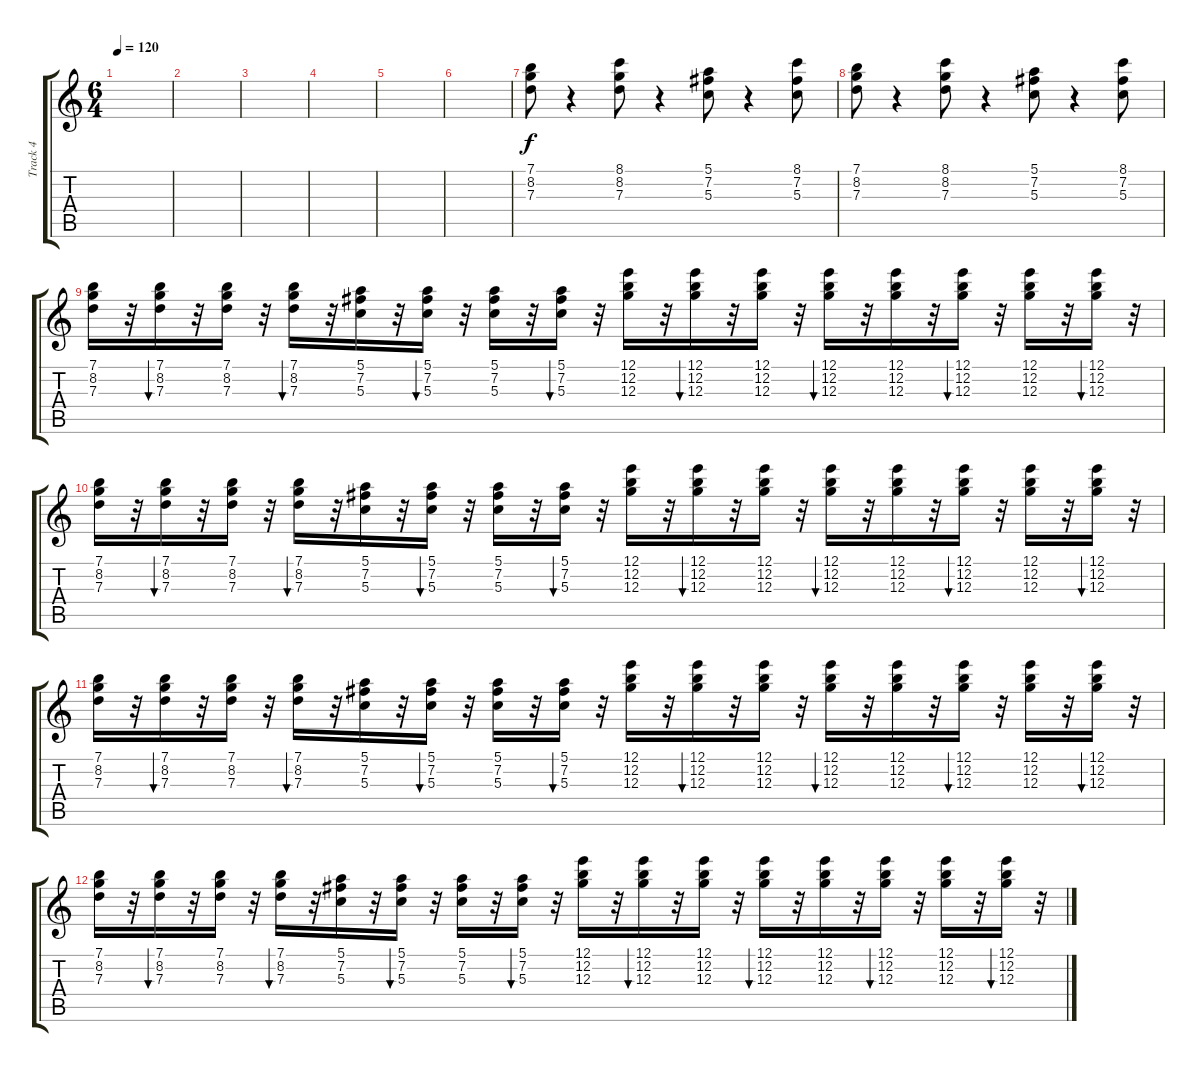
\track ("Track 4" "Track 4") {instrument electricguitarjazz}
\staff {score tabs}
\tuning (E4 B3 G3 D3 A2 E2) {hide}
\ts (6 4)
\tempo 120
\clef g2
\ks c
|
|
|
|
|
|
(7.1 8.2 7.3).8 r.4 (8.1 8.2 7.3).8 r.4 (5.1 7.2 5.3).8 r.4 (8.1 7.2 5.3).8 |
(7.1 8.2 7.3).8 r.4 (8.1 8.2 7.3).8 r.4 (5.1 7.2 5.3).8 r.4 (8.1 7.2 5.3).8 |
(7.1 8.2 7.3).16 r.32 (7.1 8.2 7.3).16{bu 60} r.32 (7.1 8.2 7.3).16 r.32 (7.1 8.2 7.3).16{bu 60} r.32 (5.1 7.2 5.3).16 r.32 (5.1 7.2 5.3).16{bu 60} r.32 (5.1 7.2 5.3).16 r.32 (5.1 7.2 5.3).16{bu 60} r.32 (12.1 12.2 12.3).16 r.32 (12.1 12.2 12.3).16{bu 60} r.32 (12.1 12.2 12.3).16 r.32 (12.1 12.2 12.3).16{bu 60} r.32 (12.1 12.2 12.3).16 r.32 (12.1 12.2 12.3).16{bu 60} r.32 (12.1 12.2 12.3).16 r.32 (12.1 12.2 12.3).16{bu 60} r.32 |
(7.1 8.2 7.3).16 r.32 (7.1 8.2 7.3).16{bu 60} r.32 (7.1 8.2 7.3).16 r.32 (7.1 8.2 7.3).16{bu 60} r.32 (5.1 7.2 5.3).16 r.32 (5.1 7.2 5.3).16{bu 60} r.32 (5.1 7.2 5.3).16 r.32 (5.1 7.2 5.3).16{bu 60} r.32 (12.1 12.2 12.3).16 r.32 (12.1 12.2 12.3).16{bu 60} r.32 (12.1 12.2 12.3).16 r.32 (12.1 12.2 12.3).16{bu 60} r.32 (12.1 12.2 12.3).16 r.32 (12.1 12.2 12.3).16{bu 60} r.32 (12.1 12.2 12.3).16 r.32 (12.1 12.2 12.3).16{bu 60} r.32 |
(7.1 8.2 7.3).16 r.32 (7.1 8.2 7.3).16{bu 60} r.32 (7.1 8.2 7.3).16 r.32 (7.1 8.2 7.3).16{bu 60} r.32 (5.1 7.2 5.3).16 r.32 (5.1 7.2 5.3).16{bu 60} r.32 (5.1 7.2 5.3).16 r.32 (5.1 7.2 5.3).16{bu 60} r.32 (12.1 12.2 12.3).16 r.32 (12.1 12.2 12.3).16{bu 60} r.32 (12.1 12.2 12.3).16 r.32 (12.1 12.2 12.3).16{bu 60} r.32 (12.1 12.2 12.3).16 r.32 (12.1 12.2 12.3).16{bu 60} r.32 (12.1 12.2 12.3).16 r.32 (12.1 12.2 12.3).16{bu 60} r.32 |
(7.1 8.2 7.3).16 r.32 (7.1 8.2 7.3).16{bu 60} r.32 (7.1 8.2 7.3).16 r.32 (7.1 8.2 7.3).16{bu 60} r.32 (5.1 7.2 5.3).16 r.32 (5.1 7.2 5.3).16{bu 60} r.32 (5.1 7.2 5.3).16 r.32 (5.1 7.2 5.3).16{bu 60} r.32 (12.1 12.2 12.3).16 r.32 (12.1 12.2 12.3).16{bu 60} r.32 (12.1 12.2 12.3).16 r.32 (12.1 12.2 12.3).16{bu 60} r.32 (12.1 12.2 12.3).16 r.32 (12.1 12.2 12.3).16{bu 60} r.32 (12.1 12.2 12.3).16 r.32 (12.1 12.2 12.3).16{bu 60} r.32
